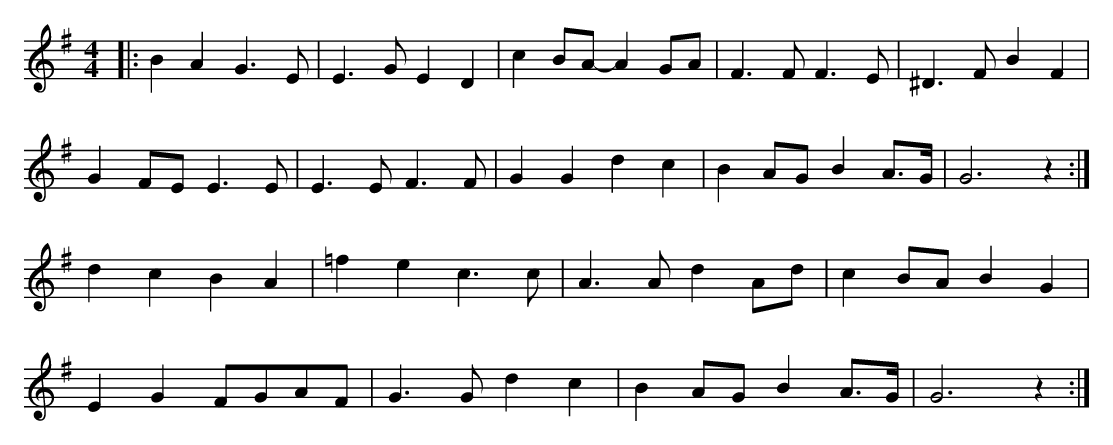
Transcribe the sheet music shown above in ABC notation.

X:1
M:4/4
K:G
|:B2 A2 G3 E|E3 G E2 D2|c2 BA- A2 GA|F3 F F3 E|^D3 F B2 F2|
G2 FE E3 E|E3 E F3 F|G2 G2 d2 c2|B2 AG B2 A>G|G6 z2:|
d2 c2 B2 A2|=f2 e2 c3 c|A3 A d2 Ad|c2 BA B2 G2|
E2 G2 FGAF|G3 G d2 c2|B2 AG B2 A>G|G6 z2:|
